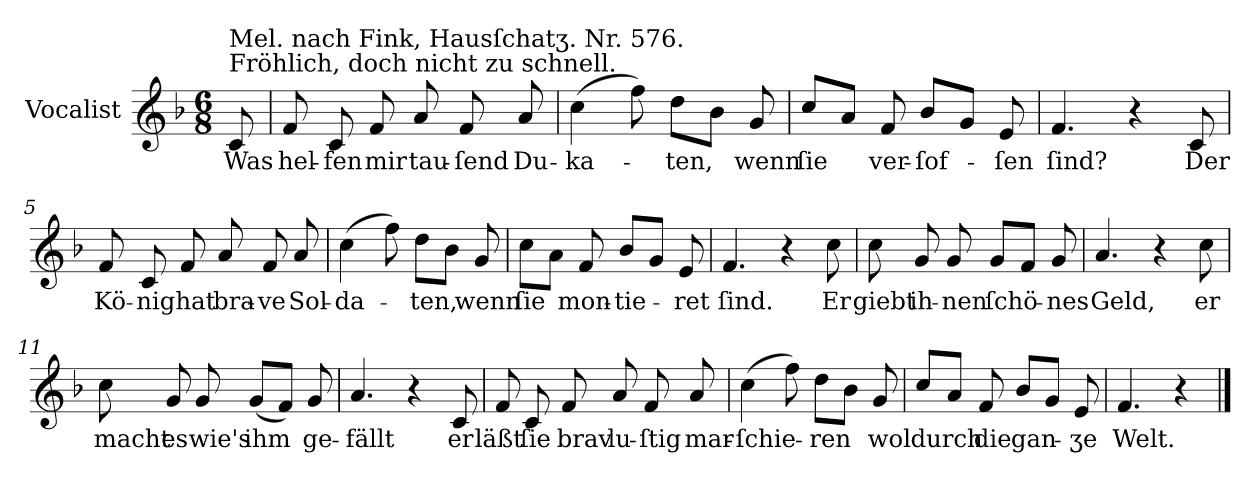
**kern	**text
*part1	*part1
*staff1	*staff1
*I"Vocalist	*
*k[b-]	*
*F:	*
*M6/8	*
=	=
!LO:TX:a:t=Fröhlich, doch nicht zu schnell.	!
!LO:TX:a:t=Mel. nach Fink, Hausſchatʒ. Nr. 576.	!
8c	Was
=1	=1
8f	hel-
8c	-fen
8f	mir
8a	tau-
8f	-ſend
8a	Du-
=2	=2
(4cc	-ka-
8ff)	.
8ddL	-ten,
8b-J	.
8g	wenn
=3	=3
8cc/L	ſie
8aJ	.
8f	ver-
8b-L	-ſof-
8gJ	.
8e	-ſen
=4	=4
4.f	ſind?
4r	.
8c	Der
=5	=5
8f	Kö-
8c	-nig
8f	hat
8a	bra-
8f	-ve
8a	Sol-
=6	=6
(4cc	-da-
8ff)	.
8ddL	-ten,
8b-J	.
8g	wenn
=7	=7
8ccL	ſie
8aJ	.
8f	mon-
8b-L	-tie-
8gJ	.
8e	-ret
=8	=8
4.f	ſind.
4r	.
8cc	Er
=9	=9
8cc	giebt
8g	ih-
8g	-nen
8gL	ſchö-
8fJ	.
8g	-nes
=10	=10
4.a	Geld,
4r	.
8cc	er
=11	=11
8cc	macht
8g	es
8g	wie's
(8gL	ihm
8fJ)	.
8g	ge-
=12	=12
4.a	-fällt
4r	.
8c	er
=13	=13
8f	läßt
8c	ſie
8f	brav
8a	lu-
8f	-ſtig
8a	mar-
=14	=14
(4cc	-ſchie-
8ff)	.
8ddL	-ren
8b-J	.
8g	wol
=15	=15
8cc/L	durch
8aJ	.
8f	die
8b-L	gan-
8gJ	.
8e	-ʒe
=16	=16
4.f	Welt.
4r	.
==	==
*-	*-
